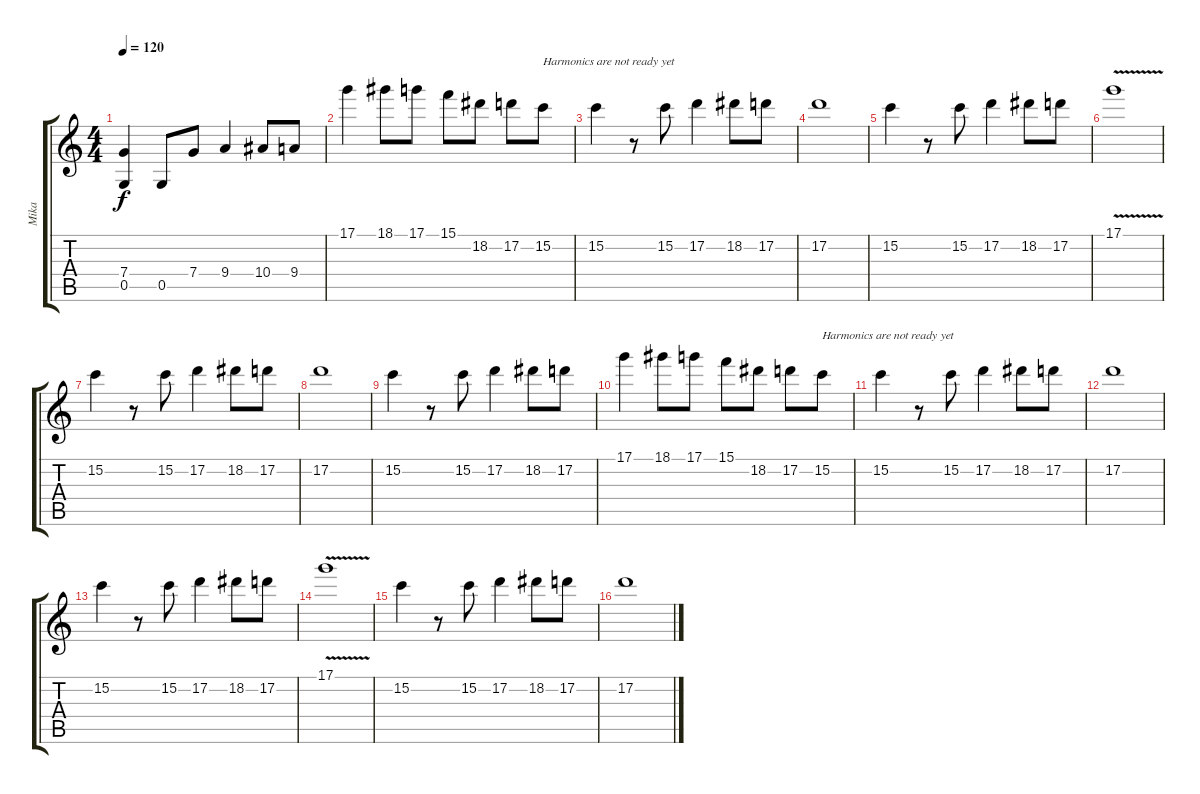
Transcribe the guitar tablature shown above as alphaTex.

\track ("Mika" "Mika") {instrument electricguitarclean}
\staff {score tabs}
\tuning (D4 A3 F3 C3 G2 D2) {hide}
\ts (4 4)
\tempo 120
\clef g2
\ks c
(7.4 0.5).4{dy f} 0.5.8 7.4.8 9.4.4 10.4.8 9.4.8 |
17.1.4 18.1.8 17.1.8 15.1.8 18.2.8 17.2.8 15.2.8{txt "Harmonics are not ready yet"} |
15.2.4 r.8 15.2.8 17.2.4 18.2.8 17.2.8 |
17.2.1 |
15.2.4 r.8 15.2.8 17.2.4 18.2.8 17.2.8 |
17.1{v}.1 |
15.2.4 r.8 15.2.8 17.2.4 18.2.8 17.2.8 |
17.2.1 |
15.2.4 r.8 15.2.8 17.2.4 18.2.8 17.2.8 |
17.1.4 18.1.8 17.1.8 15.1.8 18.2.8 17.2.8 15.2.8{txt "Harmonics are not ready yet"} |
15.2.4 r.8 15.2.8 17.2.4 18.2.8 17.2.8 |
17.2.1 |
15.2.4 r.8 15.2.8 17.2.4 18.2.8 17.2.8 |
17.1{v}.1 |
15.2.4 r.8 15.2.8 17.2.4 18.2.8 17.2.8 |
17.2.1
